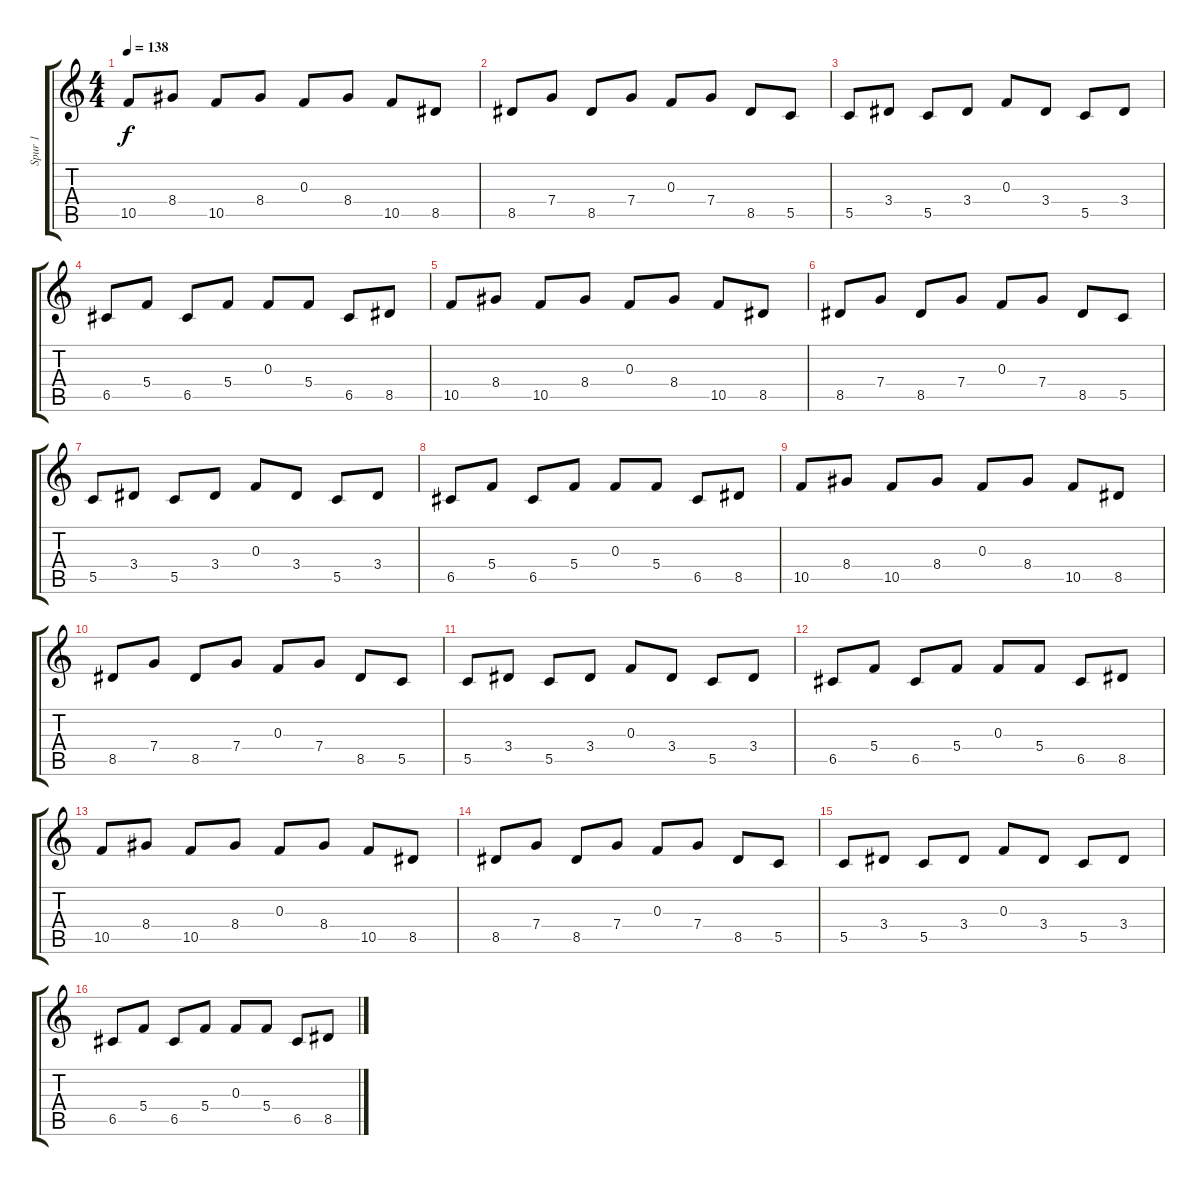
\track ("Spur 1" "Spur 1") {instrument acousticguitarsteel}
\staff {score tabs}
\tuning (D4 A3 F3 C3 G2 C2) {hide}
\ts (4 4)
\tempo 138
\clef g2
\ks c
10.5.8{dy f} 8.4.8 10.5.8 8.4.8 0.3.8 8.4.8 10.5.8 8.5.8 |
8.5.8 7.4.8 8.5.8 7.4.8 0.3.8 7.4.8 8.5.8 5.5.8 |
5.5.8 3.4.8 5.5.8 3.4.8 0.3.8 3.4.8 5.5.8 3.4.8 |
6.5.8 5.4.8 6.5.8 5.4.8 0.3.8 5.4.8 6.5.8 8.5.8 |
10.5.8 8.4.8 10.5.8 8.4.8 0.3.8 8.4.8 10.5.8 8.5.8 |
8.5.8 7.4.8 8.5.8 7.4.8 0.3.8 7.4.8 8.5.8 5.5.8 |
5.5.8 3.4.8 5.5.8 3.4.8 0.3.8 3.4.8 5.5.8 3.4.8 |
6.5.8 5.4.8 6.5.8 5.4.8 0.3.8 5.4.8 6.5.8 8.5.8 |
10.5.8 8.4.8 10.5.8 8.4.8 0.3.8 8.4.8 10.5.8 8.5.8 |
8.5.8 7.4.8 8.5.8 7.4.8 0.3.8 7.4.8 8.5.8 5.5.8 |
5.5.8 3.4.8 5.5.8 3.4.8 0.3.8 3.4.8 5.5.8 3.4.8 |
6.5.8 5.4.8 6.5.8 5.4.8 0.3.8 5.4.8 6.5.8 8.5.8 |
10.5.8 8.4.8 10.5.8 8.4.8 0.3.8 8.4.8 10.5.8 8.5.8 |
8.5.8 7.4.8 8.5.8 7.4.8 0.3.8 7.4.8 8.5.8 5.5.8 |
5.5.8 3.4.8 5.5.8 3.4.8 0.3.8 3.4.8 5.5.8 3.4.8 |
6.5.8 5.4.8 6.5.8 5.4.8 0.3.8 5.4.8 6.5.8 8.5.8
